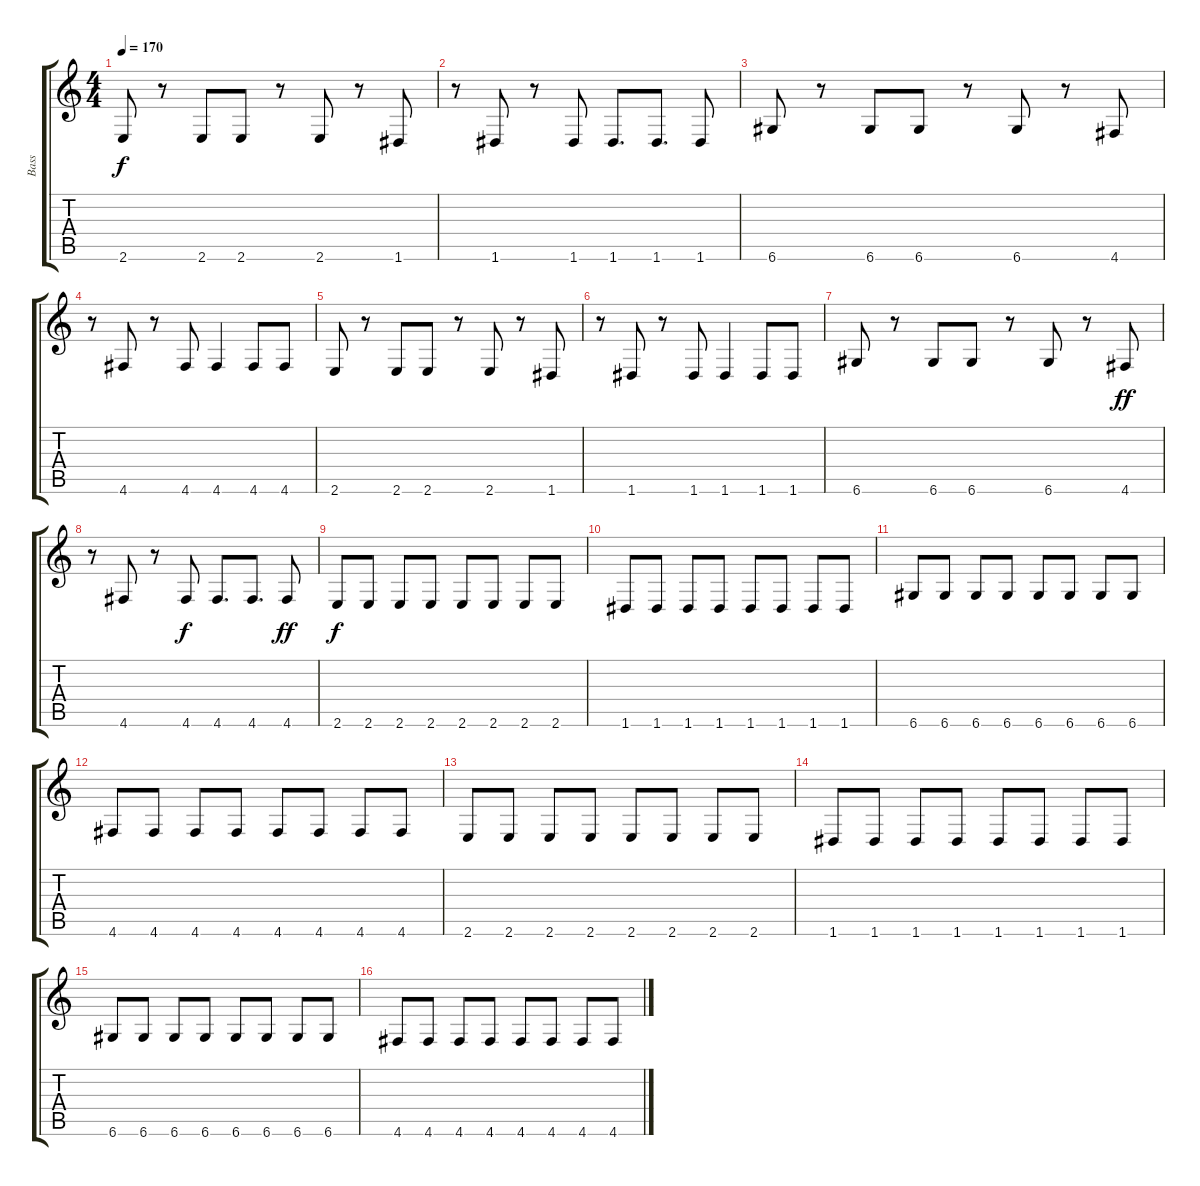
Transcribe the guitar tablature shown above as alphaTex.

\track ("Bass" "Bass") {instrument electricbassfinger}
\staff {score tabs}
\tuning (D4 A3 F3 C3 G2 D2) {hide}
\ts (4 4)
\tempo 170
\clef g2
\ks c
2.6.8{dy f} r.8 2.6.8 2.6.8 r.8 2.6.8 r.8 1.6.8 |
r.8 1.6.8 r.8 1.6.8 1.6.8{d} 1.6.8{d} 1.6.8 |
6.6.8 r.8 6.6.8 6.6.8 r.8 6.6.8 r.8 4.6.8 |
r.8 4.6.8 r.8 4.6.8 4.6.4 4.6.8 4.6.8 |
2.6.8 r.8 2.6.8 2.6.8 r.8 2.6.8 r.8 1.6.8 |
r.8 1.6.8 r.8 1.6.8 1.6.4 1.6.8 1.6.8 |
6.6.8 r.8 6.6.8 6.6.8 r.8 6.6.8 r.8 4.6.8{dy ff} |
r.8 4.6.8 r.8 4.6.8{dy f} 4.6.8{d} 4.6.8{d} 4.6.8{dy ff} |
2.6.8{dy f} 2.6.8 2.6.8 2.6.8 2.6.8 2.6.8 2.6.8 2.6.8 |
1.6.8 1.6.8 1.6.8 1.6.8 1.6.8 1.6.8 1.6.8 1.6.8 |
6.6.8 6.6.8 6.6.8 6.6.8 6.6.8 6.6.8 6.6.8 6.6.8 |
4.6.8 4.6.8 4.6.8 4.6.8 4.6.8 4.6.8 4.6.8 4.6.8 |
2.6.8 2.6.8 2.6.8 2.6.8 2.6.8 2.6.8 2.6.8 2.6.8 |
1.6.8 1.6.8 1.6.8 1.6.8 1.6.8 1.6.8 1.6.8 1.6.8 |
6.6.8 6.6.8 6.6.8 6.6.8 6.6.8 6.6.8 6.6.8 6.6.8 |
4.6.8 4.6.8 4.6.8 4.6.8 4.6.8 4.6.8 4.6.8 4.6.8
